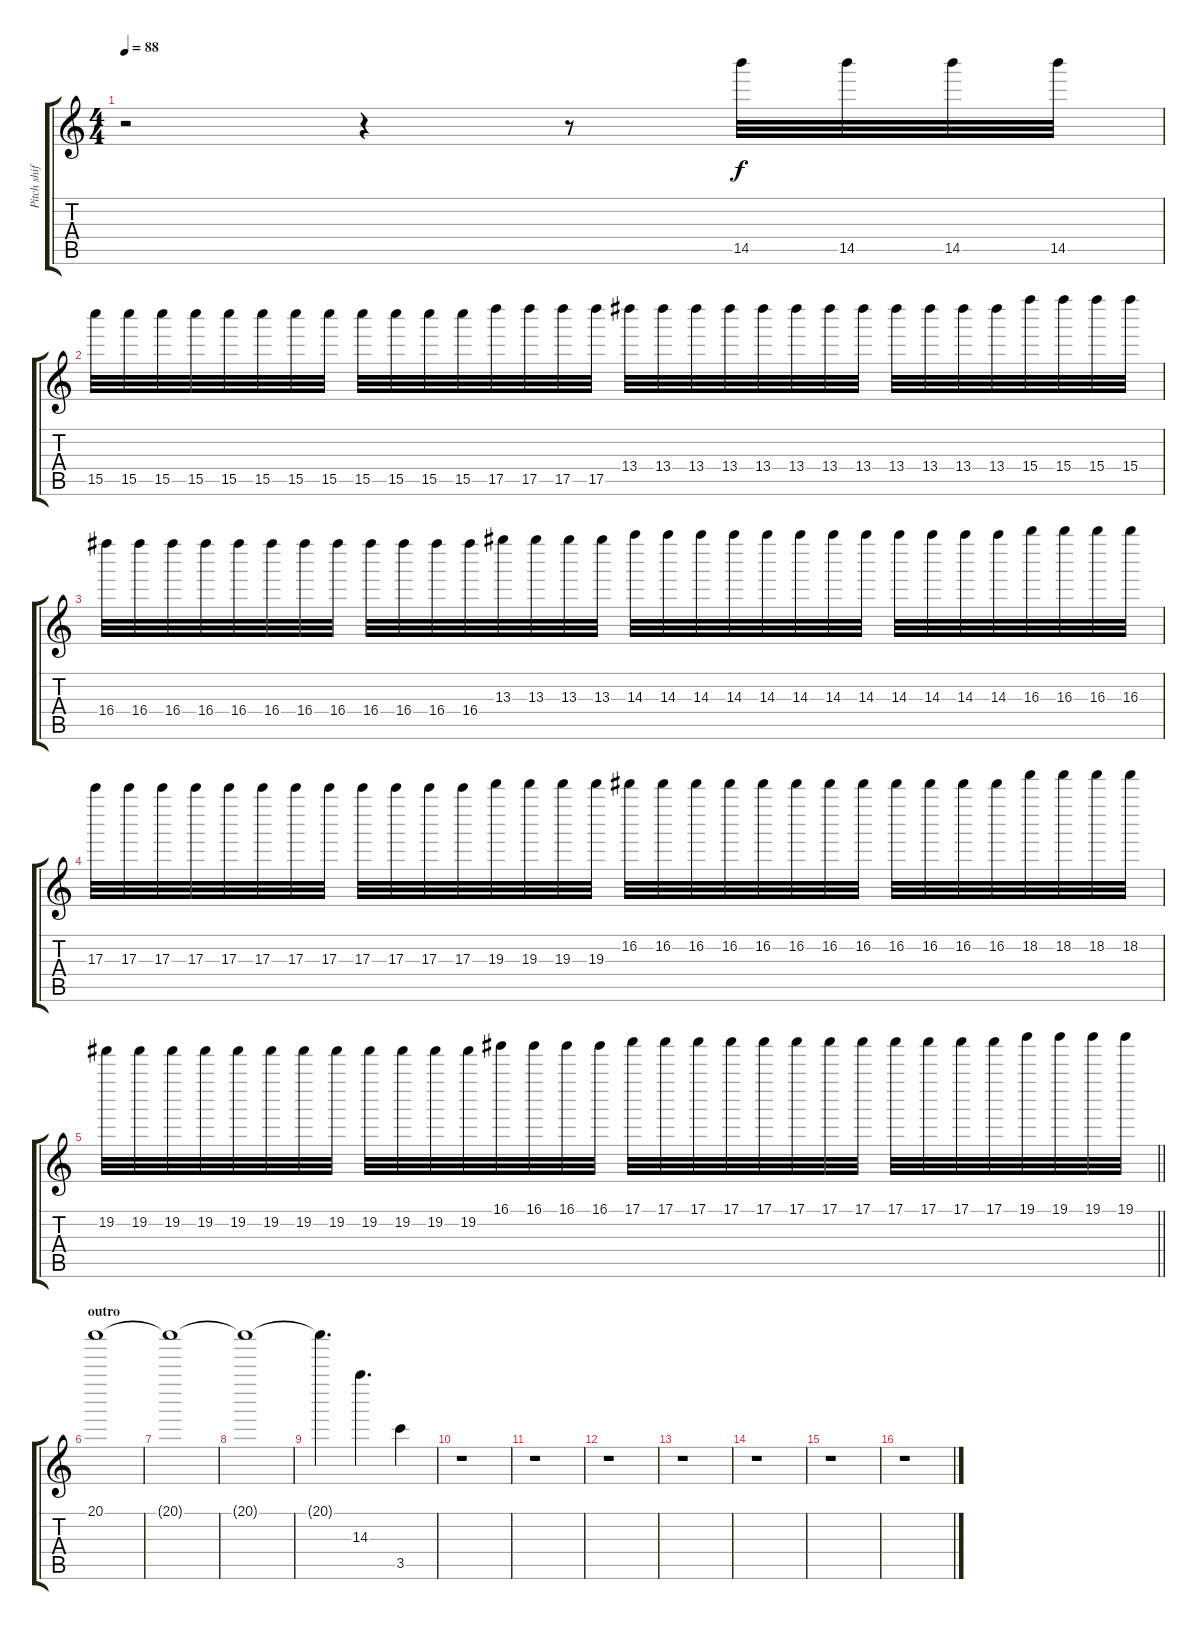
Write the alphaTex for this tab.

\track ("Pitch shifter effect" "Pitch shif") {instrument distortionguitar}
\staff {score tabs}
\tuning (E6 B5 G5 D5 A4 E4) {hide}
\ts (4 4)
\tempo 88
\clef g2
\ks c
r.2{dy f} r.4 r.8 14.5.32 14.5.32 14.5.32 14.5.32 |
15.5.32 15.5.32 15.5.32 15.5.32 15.5.32 15.5.32 15.5.32 15.5.32 15.5.32 15.5.32 15.5.32 15.5.32 17.5.32 17.5.32 17.5.32 17.5.32 13.4.32 13.4.32 13.4.32 13.4.32 13.4.32 13.4.32 13.4.32 13.4.32 13.4.32 13.4.32 13.4.32 13.4.32 15.4.32 15.4.32 15.4.32 15.4.32 |
16.4.32 16.4.32 16.4.32 16.4.32 16.4.32 16.4.32 16.4.32 16.4.32 16.4.32 16.4.32 16.4.32 16.4.32 13.3.32 13.3.32 13.3.32 13.3.32 14.3.32 14.3.32 14.3.32 14.3.32 14.3.32 14.3.32 14.3.32 14.3.32 14.3.32 14.3.32 14.3.32 14.3.32 16.3.32 16.3.32 16.3.32 16.3.32 |
17.3.32 17.3.32 17.3.32 17.3.32 17.3.32 17.3.32 17.3.32 17.3.32 17.3.32 17.3.32 17.3.32 17.3.32 19.3.32 19.3.32 19.3.32 19.3.32 16.2.32 16.2.32 16.2.32 16.2.32 16.2.32 16.2.32 16.2.32 16.2.32 16.2.32 16.2.32 16.2.32 16.2.32 18.2.32 18.2.32 18.2.32 18.2.32 |
\barLineRight lightlight
19.2.32 19.2.32 19.2.32 19.2.32 19.2.32 19.2.32 19.2.32 19.2.32 19.2.32 19.2.32 19.2.32 19.2.32 16.1.32 16.1.32 16.1.32 16.1.32 17.1.32 17.1.32 17.1.32 17.1.32 17.1.32 17.1.32 17.1.32 17.1.32 17.1.32 17.1.32 17.1.32 17.1.32 19.1.32 19.1.32 19.1.32 19.1.32 |
\section ("" "outro")
20.1.1 |
20.1{t}.1 |
20.1{t}.1 |
20.1{t}.4{d} 14.3.4{d} 3.5.4 |
r.1 |
r.1 |
r.1 |
r.1 |
r.1 |
r.1 |
r.1
